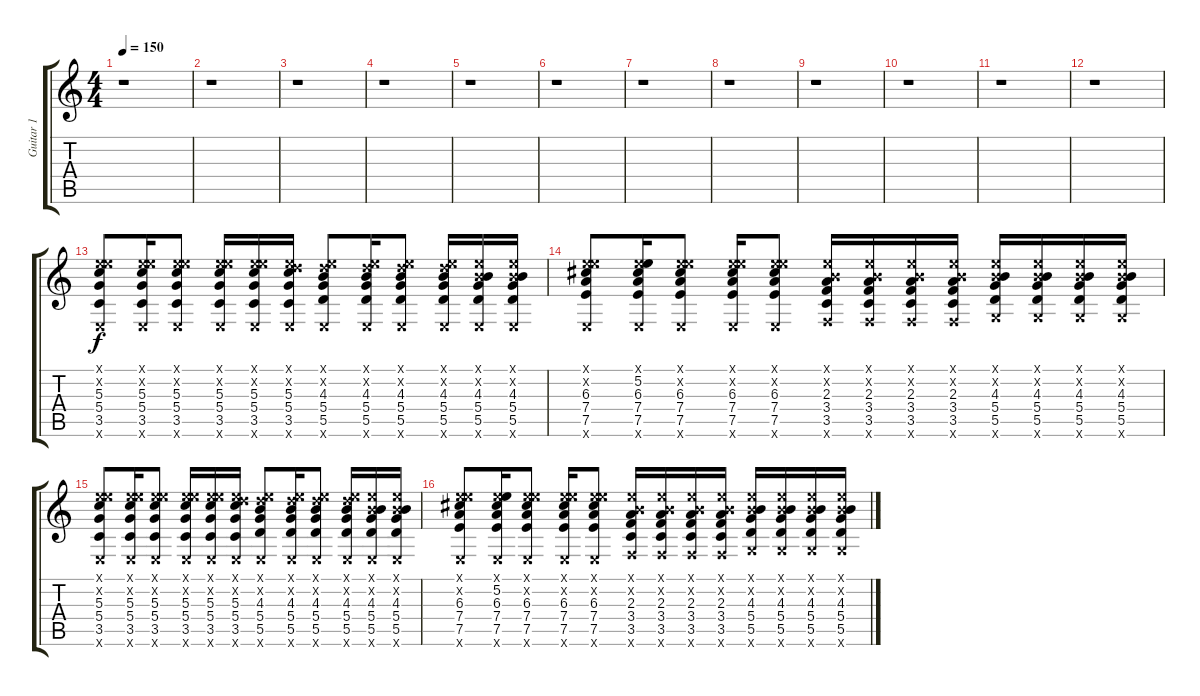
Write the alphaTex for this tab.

\track ("Guitar 1" "Guitar 1") {instrument acousticguitarnylon}
\staff {score tabs}
\tuning (E4 B3 G3 D3 A2 E2) {hide}
\ts (4 4)
\tempo 150
\clef g2
\ks c
r.1{dy f} |
r.1 |
r.1 |
r.1 |
r.1 |
r.1 |
r.1 |
r.1 |
r.1 |
r.1 |
r.1 |
r.1 |
(0.1{x} 5.2{x} 5.3 5.4 3.5 0.6{x}).8 (0.1{x} 5.2{x} 5.3 5.4 3.5 0.6{x}).16 (0.1{x} 5.2{x} 5.3 5.4 3.5 0.6{x}).8 (0.1{x} 5.2{x} 5.3 5.4 3.5 0.6{x}).16 (0.1{x} 5.2{x} 5.3 5.4 3.5 0.6{x}).16 (0.1{x} 3.2{x} 5.3 5.4 3.5 0.6{x}).16 (0.1{x} 3.2{x} 4.3 5.4 5.5 0.6{x}).8 (0.1{x} 3.2{x} 4.3 5.4 5.5 0.6{x}).16 (0.1{x} 3.2{x} 4.3 5.4 5.5 0.6{x}).8 (0.1{x} 3.2{x} 4.3 5.4 5.5 0.6{x}).16 (0.1{x} 0.2{x} 4.3 5.4 5.5 0.6{x}).16 (0.1{x} 0.2{x} 4.3 5.4 5.5 0.6{x}).16 |
(0.1{x} 5.2{x} 6.3 7.4 7.5 0.6{x}).8 (0.1{x} 5.2 6.3 7.4 7.5 0.6{x}).16 (0.1{x} 5.2{x} 6.3 7.4 7.5 0.6{x}).8 (0.1{x} 5.2{x} 6.3 7.4 7.5 0.6{x}).16 (0.1{x} 5.2{x} 6.3 7.4 7.5 0.6{x}).8 (0.1{x} 0.2{x} 2.3 3.4 3.5 1.6{x}).16 (0.1{x} 0.2{x} 2.3 3.4 3.5 1.6{x}).16 (0.1{x} 0.2{x} 2.3 3.4 3.5 1.6{x}).16 (0.1{x} 0.2{x} 2.3 3.4 3.5 1.6{x}).16 (0.1{x} 0.2{x} 4.3 5.4 5.5 3.6{x}).16 (0.1{x} 0.2{x} 4.3 5.4 5.5 3.6{x}).16 (0.1{x} 0.2{x} 4.3 5.4 5.5 3.6{x}).16 (0.1{x} 0.2{x} 4.3 5.4 5.5 3.6{x}).16 |
(0.1{x} 5.2{x} 5.3 5.4 3.5 0.6{x}).8 (0.1{x} 5.2{x} 5.3 5.4 3.5 0.6{x}).16 (0.1{x} 5.2{x} 5.3 5.4 3.5 0.6{x}).8 (0.1{x} 5.2{x} 5.3 5.4 3.5 0.6{x}).16 (0.1{x} 5.2{x} 5.3 5.4 3.5 0.6{x}).16 (0.1{x} 3.2{x} 5.3 5.4 3.5 0.6{x}).16 (0.1{x} 3.2{x} 4.3 5.4 5.5 0.6{x}).8 (0.1{x} 3.2{x} 4.3 5.4 5.5 0.6{x}).16 (0.1{x} 3.2{x} 4.3 5.4 5.5 0.6{x}).8 (0.1{x} 3.2{x} 4.3 5.4 5.5 0.6{x}).16 (0.1{x} 0.2{x} 4.3 5.4 5.5 0.6{x}).16 (0.1{x} 0.2{x} 4.3 5.4 5.5 0.6{x}).16 |
(0.1{x} 5.2{x} 6.3 7.4 7.5 0.6{x}).8 (0.1{x} 5.2 6.3 7.4 7.5 0.6{x}).16 (0.1{x} 5.2{x} 6.3 7.4 7.5 0.6{x}).8 (0.1{x} 5.2{x} 6.3 7.4 7.5 0.6{x}).16 (0.1{x} 5.2{x} 6.3 7.4 7.5 0.6{x}).8 (0.1{x} 0.2{x} 2.3 3.4 3.5 1.6{x}).16 (0.1{x} 0.2{x} 2.3 3.4 3.5 1.6{x}).16 (0.1{x} 0.2{x} 2.3 3.4 3.5 1.6{x}).16 (0.1{x} 0.2{x} 2.3 3.4 3.5 1.6{x}).16 (0.1{x} 0.2{x} 4.3 5.4 5.5 3.6{x}).16 (0.1{x} 0.2{x} 4.3 5.4 5.5 3.6{x}).16 (0.1{x} 0.2{x} 4.3 5.4 5.5 3.6{x}).16 (0.1{x} 0.2{x} 4.3 5.4 5.5 3.6{x}).16
